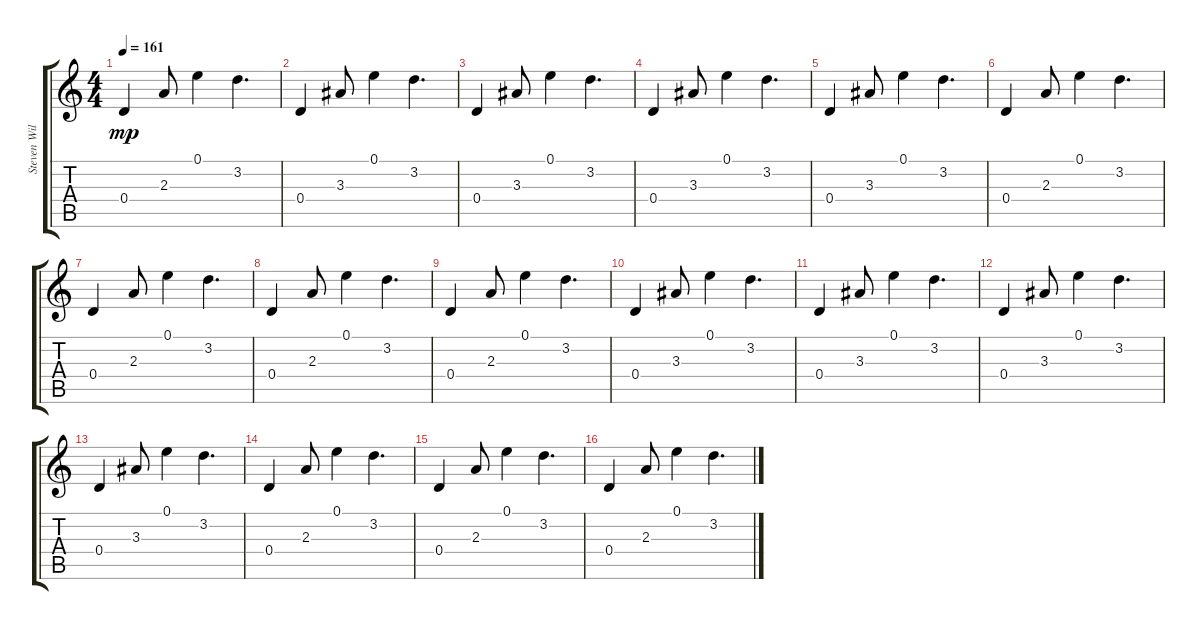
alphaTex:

\track ("Steven Wilson (Guitar)" "Steven Wil") {instrument electricguitarclean}
\staff {score tabs}
\tuning (E4 B3 G3 D3 A2 D2) {hide}
\ts (4 4)
\tempo 161
\clef g2
\ks c
0.4.4{dy mp} 2.3.8 0.1.4 3.2.4{d} |
0.4.4 3.3.8 0.1.4 3.2.4{d} |
0.4.4 3.3.8 0.1.4 3.2.4{d} |
0.4.4 3.3.8 0.1.4 3.2.4{d} |
0.4.4 3.3.8 0.1.4 3.2.4{d} |
0.4.4 2.3.8 0.1.4 3.2.4{d} |
0.4.4 2.3.8 0.1.4 3.2.4{d} |
0.4.4 2.3.8 0.1.4 3.2.4{d} |
0.4.4 2.3.8 0.1.4 3.2.4{d} |
0.4.4 3.3.8 0.1.4 3.2.4{d} |
0.4.4 3.3.8 0.1.4 3.2.4{d} |
0.4.4 3.3.8 0.1.4 3.2.4{d} |
0.4.4 3.3.8 0.1.4 3.2.4{d} |
0.4.4 2.3.8 0.1.4 3.2.4{d} |
0.4.4 2.3.8 0.1.4 3.2.4{d} |
0.4.4 2.3.8 0.1.4 3.2.4{d}
